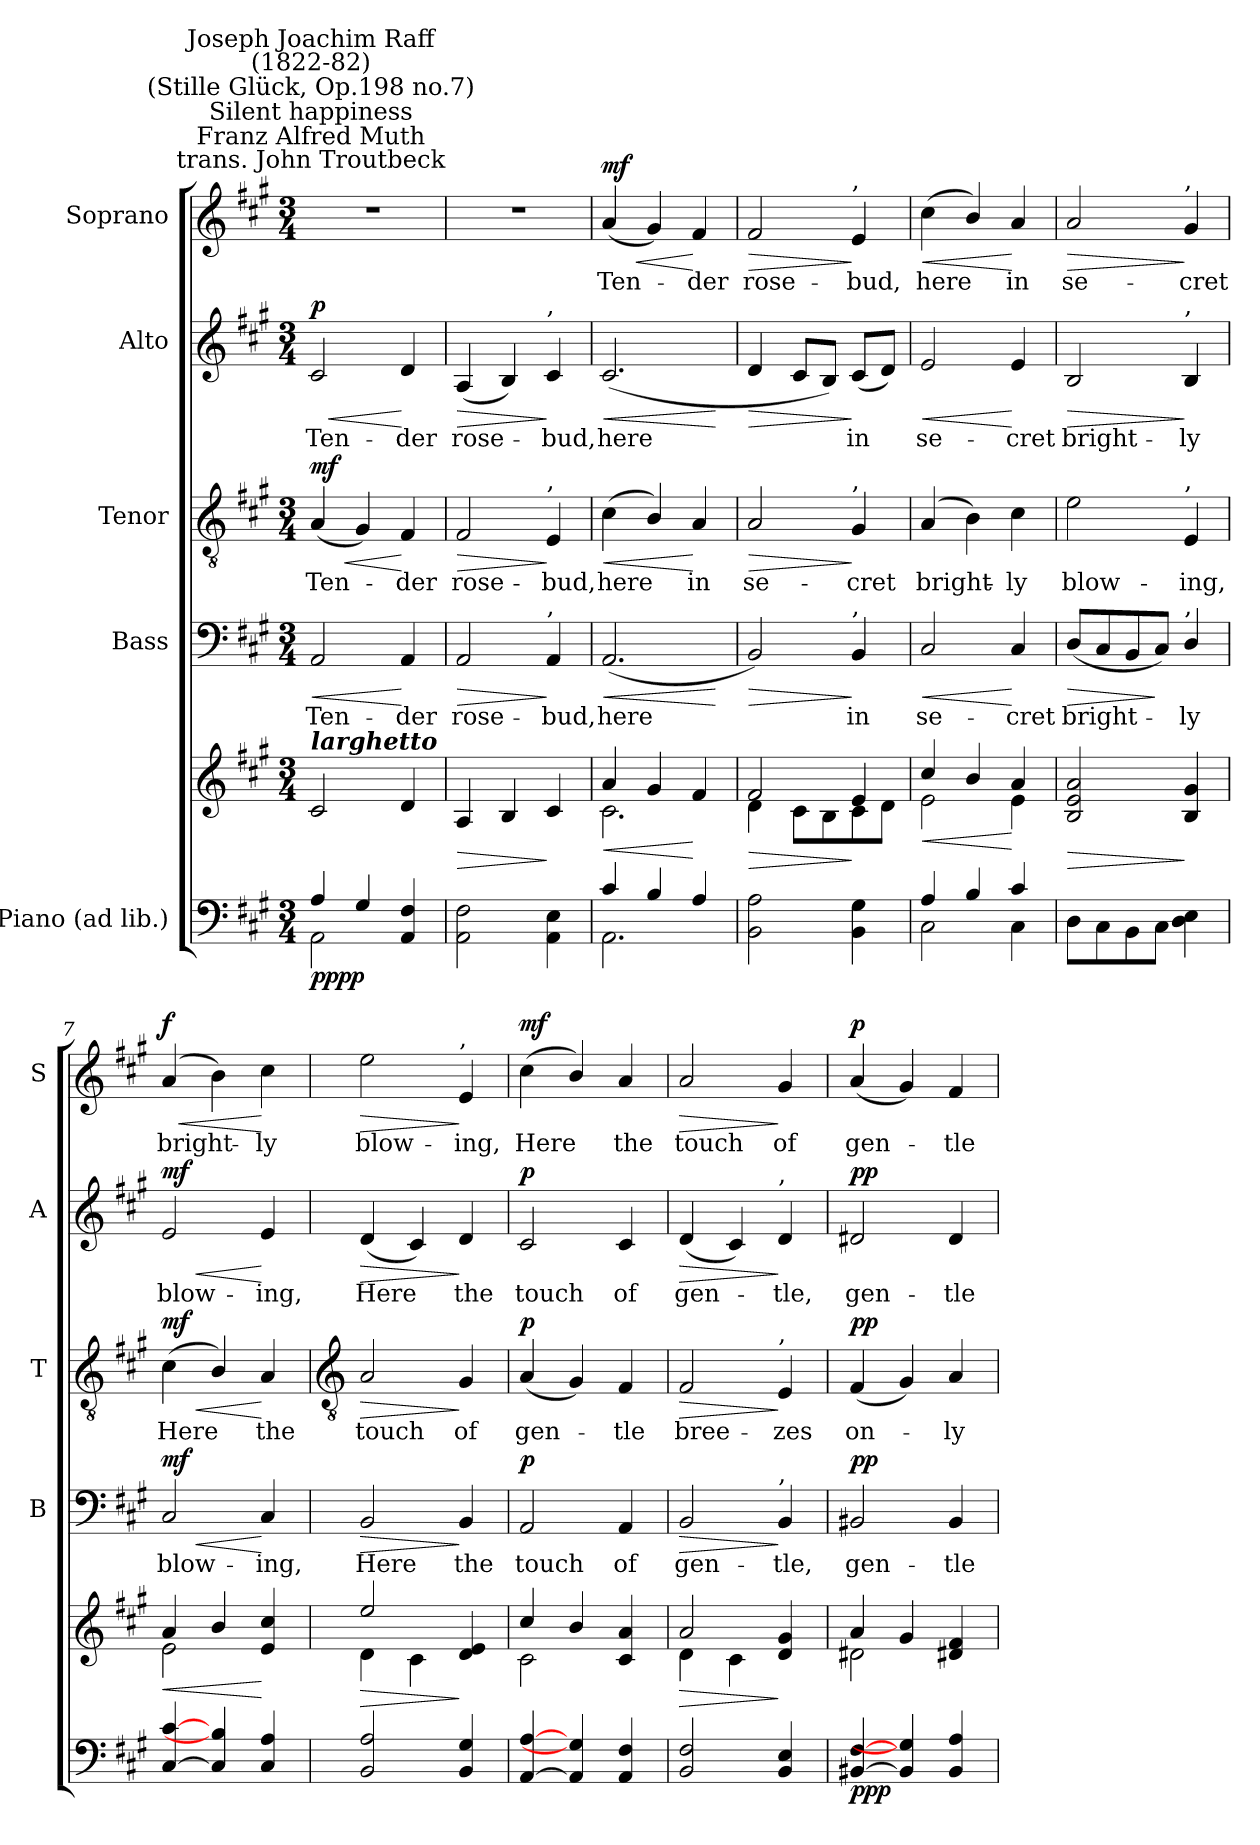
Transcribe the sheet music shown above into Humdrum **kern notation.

**kern	**kern	**dynam	**kern	**text	**dynam	**kern	**text	**dynam	**kern	**text	**dynam	**kern	**text	**dynam
*part5	*part5	*part5	*part4	*part4	*part4	*part3	*part3	*part3	*part2	*part2	*part2	*part1	*part1	*part1
*staff6	*staff5	*staff5/6	*staff4	*staff4	*staff4	*staff3	*staff3	*staff3	*staff2	*staff2	*staff2	*staff1	*staff1	*staff1
*I"Piano (ad lib.)	*	*	*I"Bass	*	*	*I"Tenor	*	*	*I"Alto	*	*	*I"Soprano	*	*
*	*	*	*I'B	*	*	*I'T	*	*	*I'A	*	*	*I'S	*	*
*clefF4	*clefG2	*	*clefF4	*	*	*clefGv2	*	*	*clefG2	*	*	*clefG2	*	*
*k[f#c#g#]	*k[f#c#g#]	*	*k[f#c#g#]	*	*	*k[f#c#g#]	*	*	*k[f#c#g#]	*	*	*k[f#c#g#]	*	*
*A:	*A:	*	*A:	*	*	*A:	*	*	*A:	*	*	*A:	*	*
*M3/4	*M3/4	*	*M3/4	*	*	*M3/4	*	*	*M3/4	*	*	*M3/4	*	*
=1	=1	=1	=1	=1	=1	=1	=1	=1	=1	=1	=1	=1	=1	=1
*^	*^	*	*	*	*	*	*	*	*	*	*	*	*	*
!	!	!	!	!	!	!	!	!	!	!	!	!	!	!LO:TX:a:cj:t=Franz Alfred Muth\ntrans. John Troutbeck	!	!
!	!	!	!	!	!	!	!	!	!	!	!	!	!	!LO:TX:a:cj:t=Silent happiness	!	!
!	!	!	!	!	!	!	!	!	!	!	!	!	!	!LO:TX:a:cj:t=(Stille Glück, Op.198 no.7)	!	!
!	!	!	!	!	!	!	!	!	!	!	!	!	!	!LO:TX:a:cj:t=Joseph Joachim Raff\n(1822-82)	!	!
!	!	!LO:TX:a:Bi:t=larghetto	!	!	!	!	!	!	!	!	!	!	!	!	!	!
!	!	!	!LO:N:vis=1	!LO:DY:b=2	!	!LO:LY:b	!LO:HP:b	!	!LO:LY:b	!LO:HP:b	!	!LO:LY:b	!LO:HP:b	!LO:N:vis=1	!	!
!	!	!	!	!LO:DY:n=1:b=2	!	!	!	!	!	!	!	!	!	!	!	!
!	!	!	!	!LO:DY:n=2:b=2	!	!	!	!	!	!	!	!	!	!	!	!
!	!	!	!	!LO:DY:n=3:b	!	!	!	!	!	!LO:DY:n=1:b	!	!	!LO:DY:n=1:b	!	!	!
4A/	2AA\	2c#/	2.ryy	p p p p	2AA	Ten-	<	(<4A	Ten-	< mf	2c#	Ten-	< p	2.r	.	.
4G#/	.	.	.	.	.	.	.	4G#)	.	.	.	.	.	.	.	.
!	!	!	!	!	!	!LO:LY:b	!	!	!LO:LY:b	!	!	!LO:LY:b	!	!	!	!
4AA/ 4F#/	4ryy	4d/	.	.	4AA	-der	[	4F#	der	[	4d	-der	[	.	.	.
=2	=2	=2	=2	=2	=2	=2	=2	=2	=2	=2	=2	=2	=2	=2	=2	=2
!	!	!	!LO:N:vis=1	!LO:HP:b	!	!LO:LY:b	!LO:HP:b	!	!LO:LY:b	!LO:HP:b	!	!LO:LY:b	!LO:HP:b	!LO:N:vis=1	!	!
2.ryy	2AA 2F#	4A/	2.ryy	>	2AA	rose-	>	2F#	rose-	>	(<4A	rose-	>	2.r	.	.
.	.	4B/	.	.	.	.	.	.	.	.	4B)	.	.	.	.	.
!	!	!	!	!	!	!	!	!	!	!	!LO:TX:a:t=,	!	!	!	!	!
!	!	!	!	!	!	!	!	!LO:TX:a:t=,	!	!	!	!	!	!	!	!
!	!	!	!	!	!LO:TX:a:t=,	!	!	!	!	!	!	!	!	!	!	!
!	!	!	!	!	!	!LO:LY:b	!	!	!LO:LY:b	!	!	!LO:LY:b	!	!	!	!
.	4AA 4E	4c#/	.	]	4AA	-bud,	]	4E	-bud,	]	4c#	bud,	]	.	.	.
=3	=3	=3	=3	=3	=3	=3	=3	=3	=3	=3	=3	=3	=3	=3	=3	=3
!	!	!	!	!LO:HP:b	!	!	!	!	!	!	!	!	!	!	!	!
!	!	!	!	!LO:HP:n=1:b	!	!LO:LY:b	!LO:HP:b	!	!LO:LY:b	!LO:HP:b	!	!LO:LY:b	!LO:HP:b	!	!LO:LY:b	!LO:HP:b
!	!	!	!	!	!	!	!	!	!	!	!	!	!	!	!	!LO:DY:n=1:b
4c#/	2.AA\	4a/	2.c#\	< <	(<2.AA	here	<	(<4c#	here	<	(<2.c#	here	<	(<4a	Ten-	< mf
4B/	.	4g#/	.	.	.	.	.	4B/)	.	.	.	.	.	4g#)	.	.
!	!	!	!	!	!	!	!	!	!LO:LY:b	!	!	!	!	!	!LO:LY:b	!
4A/	.	4f#/	.	[	.	.	.	4A	in	[	.	.	.	4f#	der	[
*v	*v	*	*	*	*	*	*	*	*	*	*	*	*	*	*	*
*	*v	*v	*	*	*	*	*	*	*	*	*	*	*	*	*
.	.	[	.	.	[	.	.	.	.	.	[	.	.	.
=4	=4	=4	=4	=4	=4	=4	=4	=4	=4	=4	=4	=4	=4	=4
*^	*	*	*	*	*	*	*	*	*	*	*	*	*	*
!	!	!	!LO:HP:b	!	!	!	!	!	!	!	!	!	!	!	!
*	*	*^	*	*	*	*	*	*	*	*	*	*	*	*	*
!	!	!	!	!LO:HP:n=1:b	!	!	!LO:HP:b	!	!LO:LY:b	!LO:HP:b	!	!	!LO:HP:b	!	!LO:LY:b	!LO:HP:b
2.ryy	2BB 2A	2f#/	4d\	> >	2BB)	.	>	2A	se-	>	4d	.	>	2f#	rose-	>
.	.	.	8c#\L	.	.	.	.	.	.	.	8c#L	.	.	.	.	.
.	.	.	8B\	.	.	.	.	.	.	.	8BJ)	.	.	.	.	.
!	!	!	!	!	!	!	!	!	!	!	!	!	!	!LO:TX:a:t=,	!	!
!	!	!	!	!	!	!	!	!LO:TX:a:t=,	!	!	!	!	!	!	!	!
!	!	!	!	!	!LO:TX:a:t=,	!	!	!	!	!	!	!	!	!	!	!
!	!	!	!	!	!	!LO:LY:b	!	!	!LO:LY:b	!	!	!LO:LY:b	!	!	!LO:LY:b	!
.	4BB 4G#	4e/	8c#\	] ]	4BB	in	]	4G#	-cret	]	(<8c#L	in	]	4e	-bud,	]
.	.	.	8d\J	.	.	.	.	.	.	.	8dJ)	.	.	.	.	.
=5	=5	=5	=5	=5	=5	=5	=5	=5	=5	=5	=5	=5	=5	=5	=5	=5
!	!	!	!	!LO:HP:b	!	!	!	!	!	!	!	!	!	!	!	!
!	!	!	!	!LO:HP:n=1:b	!	!LO:LY:b	!LO:HP:b	!	!LO:LY:b	!	!	!LO:LY:b	!LO:HP:b	!	!LO:LY:b	!LO:HP:b
4A/	2C#\	4cc#/	2e\	< <	2C#	se-	<	(<4A	bright-	.	2e	se-	<	(<4cc#	here	<
4B/	.	4b/	.	.	.	.	.	4B)	.	.	.	.	.	4b/)	.	.
!	!	!	!	!	!	!LO:LY:b	!	!	!LO:LY:b	!	!	!LO:LY:b	!	!	!LO:LY:b	!
4c#/	4C#\	4a/	4e\	[ [	4C#	-cret	[	4c#	ly	.	4e	-cret	[	4a	in	[
=6	=6	=6	=6	=6	=6	=6	=6	=6	=6	=6	=6	=6	=6	=6	=6	=6
!	!	!	!	!LO:HP:b	!	!LO:LY:b	!LO:HP:b	!	!LO:LY:b	!	!	!LO:LY:b	!LO:HP:b	!	!LO:LY:b	!LO:HP:b
2.ryy	8DL	2B/ 2e/ 2a/	2.ryy	>	(<8DL	bright-	>	2e	blow-	.	2B	bright-	>	2a	se-	>
.	8C#	.	.	.	8C#	.	.	.	.	.	.	.	.	.	.	.
.	8BB	.	.	.	8BB	.	.	.	.	.	.	.	.	.	.	.
.	8C#J	.	.	.	8C#J)	.	]	.	.	.	.	.	.	.	.	.
!	!	!	!	!	!	!	!	!	!	!	!	!	!	!LO:TX:a:t=,	!	!
!	!	!	!	!	!	!	!	!	!	!	!LO:TX:a:t=,	!	!	!	!	!
!	!	!	!	!	!	!	!	!LO:TX:a:t=,	!	!	!	!	!	!	!	!
!	!	!	!	!	!LO:TX:a:t=,	!	!	!	!	!	!	!	!	!	!	!
!	!	!	!	!	!	!LO:LY:b	!	!	!LO:LY:b	!	!	!LO:LY:b	!	!	!LO:LY:b	!
.	4D\ 4E\	4B/ 4g#/	.	]	4D/	ly	.	4E	-ing,	.	4B	-ly	]	4g#	-cret	]
=7	=7	=7	=7	=7	=7	=7	=7	=7	=7	=7	=7	=7	=7	=7	=7	=7
!	!LO:N:vis=1	!	!	!LO:HP:b	!	!	!	!	!	!	!	!	!	!	!	!
!	!	!	!	!LO:HP:n=1:b	!	!LO:LY:b	!LO:HP:b	!	!LO:LY:b	!LO:HP:b	!	!LO:LY:b	!LO:HP:b	!	!LO:LY:b	!LO:HP:b
!	!	!	!	!LO:DY:n=1:b=2	!	!	!	!	!	!	!	!	!	!	!	!
!	!	!	!	!LO:DY:n=2:b	!	!	!	!	!	!	!	!	!	!	!	!
!	!	!	!	!LO:DY:n=3:b	!	!	!LO:DY:n=1:b	!	!	!LO:DY:n=1:b	!	!	!LO:DY:n=1:b	!	!	!LO:DY:n=1:b
[4C#/ [4c#/	2.ryy	4a/	2e\	< < mf f mf	2C#	blow-	< mf	(<4c#	Here	< mf	2e	blow-	< mf	(<4a	bright-	< f
4C#/] 4B/]	.	4b/	.	.	.	.	.	4B/)	.	.	.	.	.	4b)	.	.
!	!	!	!	!	!	!LO:LY:b	!	!	!LO:LY:b	!	!	!LO:LY:b	!	!	!LO:LY:b	!
4C#/ 4A/	.	4e/ 4cc#/	4ryy	[ [	4C#	-ing,	[	4A	the	[	4e	-ing,	[	4cc#	ly	[
!!LO:LB:g=z
=8	=8	=8	=8	=8	=8	=8	=8	=8	=8	=8	=8	=8	=8	=8	=8	=8
*	*	*	*	*	*	*	*	*clefGv2	*	*	*	*	*	*	*	*
!	!LO:N:vis=1	!	!	!LO:HP:b	!	!	!	!	!	!	!	!	!	!	!	!
!	!	!	!	!LO:HP:n=1:b	!	!LO:LY:b	!LO:HP:b	!	!LO:LY:b	!LO:HP:b	!	!LO:LY:b	!LO:HP:b	!	!LO:LY:b	!LO:HP:b
2BB 2A	2.ryy	2ee/	4d\	> >	2BB	Here	>	2A	touch	>	(<4d	Here	>	2ee	blow-	>
.	.	.	4c#\	.	.	.	.	.	.	.	4c#)	.	.	.	.	.
!	!	!	!	!	!	!	!	!	!	!	!	!	!	!LO:TX:a:t=,	!	!
!	!	!	!	!	!	!LO:LY:b	!	!	!LO:LY:b	!	!	!LO:LY:b	!	!	!LO:LY:b	!
4BB 4G#	.	4d/ 4e/	4ryy	] ]	4BB	the	]	4G#	of	]	4d	the	]	4e	-ing,	]
=9	=9	=9	=9	=9	=9	=9	=9	=9	=9	=9	=9	=9	=9	=9	=9	=9
!	!LO:N:vis=1	!	!	!LO:DY:b=2	!	!LO:LY:b	!	!	!LO:LY:b	!	!	!LO:LY:b	!	!	!LO:LY:b	!
!	!	!	!	!LO:DY:n=1:b	!	!	!LO:DY:b	!	!	!LO:DY:b	!	!	!LO:DY:b	!	!	!LO:DY:b
[4AA [4A	2.ryy	4cc#/	2c#\	p mf	2AA	touch	p	(<4A	gen-	p	2c#	touch	p	(<4cc#	Here	mf
4AA] 4G#]	.	4b/	.	.	.	.	.	4G#)	.	.	.	.	.	4b/)	.	.
!	!	!	!	!	!	!LO:LY:b	!	!	!LO:LY:b	!	!	!LO:LY:b	!	!	!LO:LY:b	!
4AA 4F#	.	4c#/ 4a/	4ryy	.	4AA	of	.	4F#	tle	.	4c#	of	.	4a	the	.
=10	=10	=10	=10	=10	=10	=10	=10	=10	=10	=10	=10	=10	=10	=10	=10	=10
!	!LO:N:vis=1	!	!	!LO:HP:b	!	!	!	!	!	!	!	!	!	!	!	!
!	!	!	!	!LO:HP:n=1:b	!	!LO:LY:b	!LO:HP:b	!	!LO:LY:b	!LO:HP:b	!	!LO:LY:b	!LO:HP:b	!	!LO:LY:b	!LO:HP:b
2BB 2F#	2.ryy	2a/	4d\	> >	2BB	gen-	>	2F#	bree-	>	(<4d	gen-	>	2a	touch	>
.	.	.	4c#\	.	.	.	.	.	.	.	4c#)	.	.	.	.	.
!	!	!	!	!	!	!	!	!	!	!	!LO:TX:a:t=,	!	!	!	!	!
!	!	!	!	!	!	!	!	!LO:TX:a:t=,	!	!	!	!	!	!	!	!
!	!	!	!	!	!LO:TX:a:t=,	!	!	!	!	!	!	!	!	!	!	!
!	!	!	!	!	!	!LO:LY:b	!	!	!LO:LY:b	!	!	!LO:LY:b	!	!	!LO:LY:b	!
4BB 4E	.	4d/ 4g#/	4ryy	] ]	4BB	-tle,	]	4E	-zes	]	4d	tle,	]	4g#	of	]
=11	=11	=11	=11	=11	=11	=11	=11	=11	=11	=11	=11	=11	=11	=11	=11	=11
!	!LO:N:vis=1	!	!	!LO:DY:b=2	!	!LO:LY:b	!	!	!LO:LY:b	!	!	!LO:LY:b	!	!	!LO:LY:b	!
!	!	!	!	!LO:DY:n=1:b	!	!	!LO:DY:b	!	!	!LO:DY:b	!	!	!LO:DY:b	!	!	!LO:DY:b
[4BB#X [4F#	2.ryy	4a/	2d#X\	pp p	2BB#X	gen-	pp	(<4F#	on-	pp	2d#X	gen-	pp	(<4a	gen-	p
4BB#] 4G#]	.	4g#/	.	.	.	.	.	4G#)	.	.	.	.	.	4g#)	.	.
!	!	!	!	!	!	!LO:LY:b	!	!	!LO:LY:b	!	!	!LO:LY:b	!	!	!LO:LY:b	!
4BB# 4A	.	4d#X/ 4f#/	4ryy	.	4BB#	-tle	.	4A	ly	.	4d#	-tle	.	4f#	tle	.
*v	*v	*	*	*	*	*	*	*	*	*	*	*	*	*	*	*
*	*v	*v	*	*	*	*	*	*	*	*	*	*	*	*	*
=	=	=	=	=	=	=	=	=	=	=	=	=	=	=
*-	*-	*-	*-	*-	*-	*-	*-	*-	*-	*-	*-	*-	*-	*-
